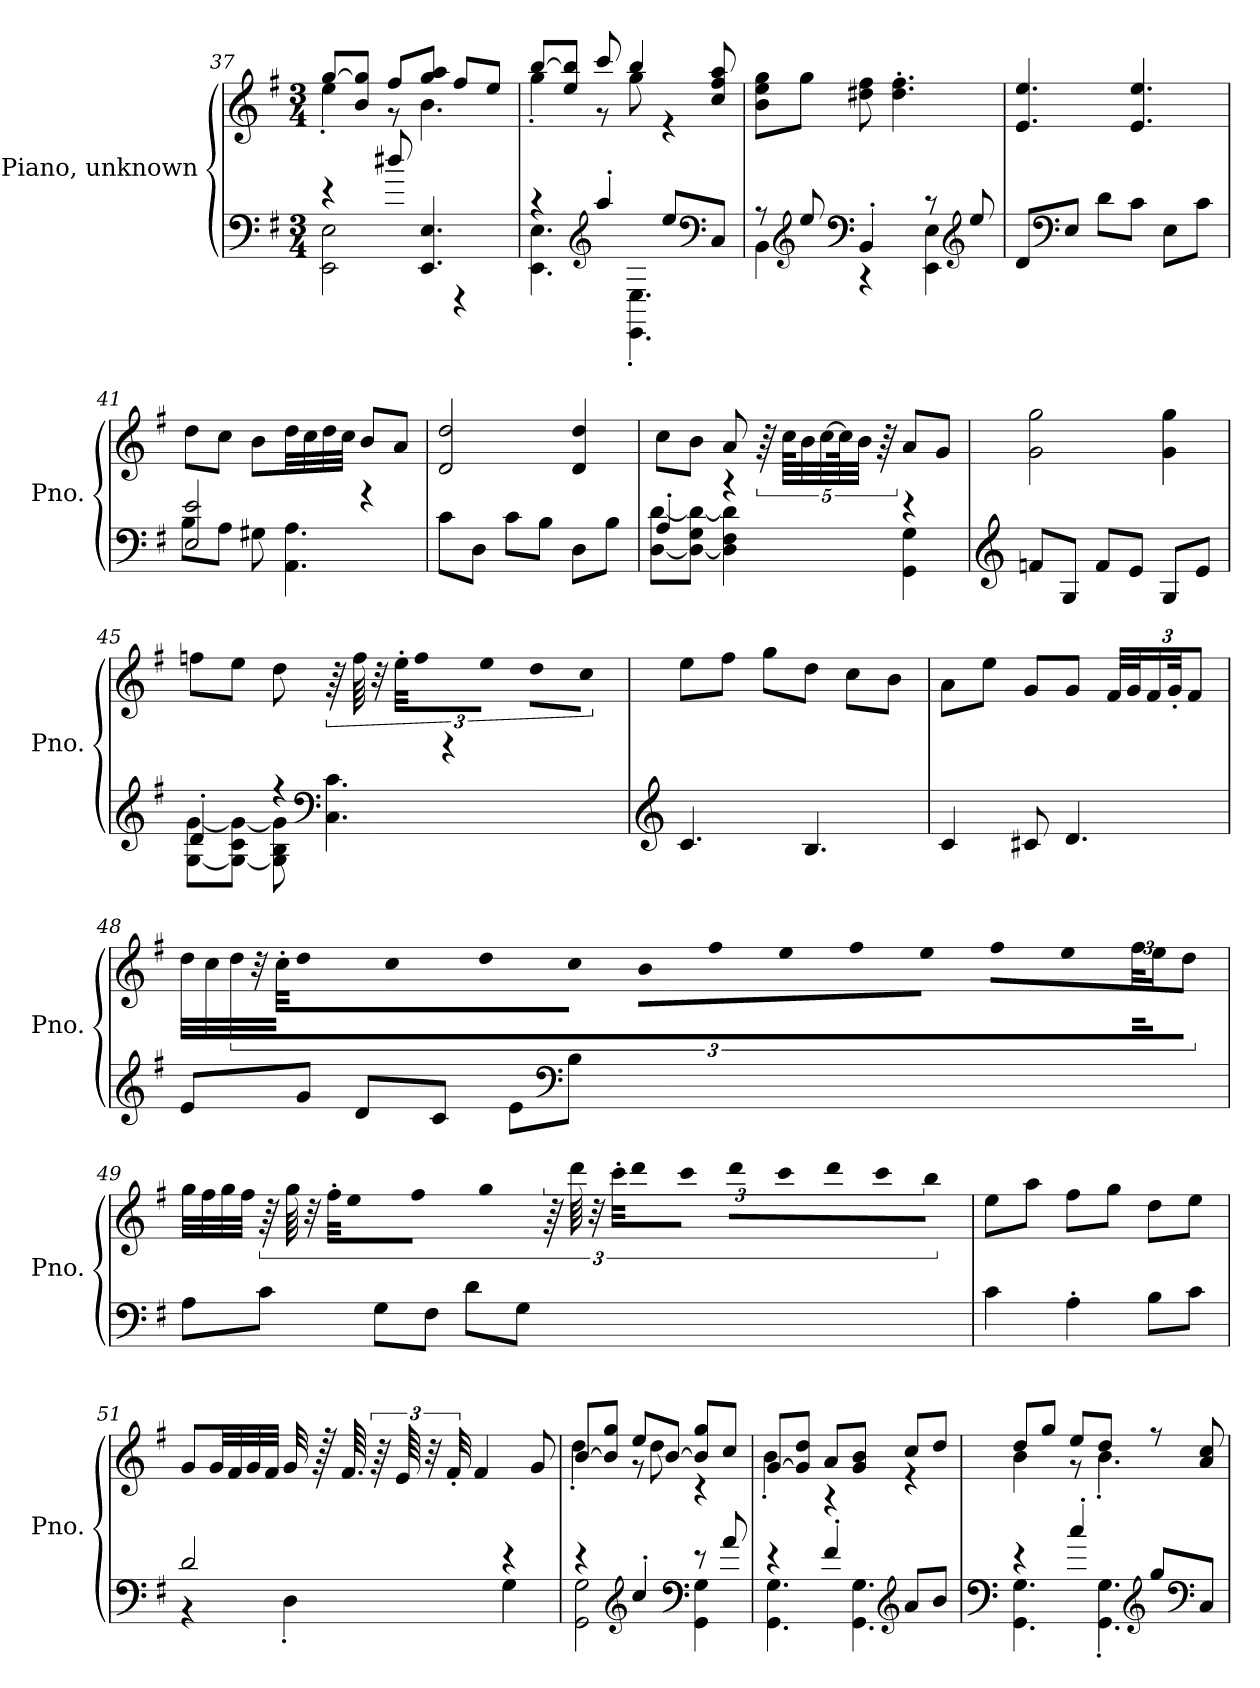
**kern	**kern
*part1	*part1
*staff2	*staff1
*I"Piano, unknown	*
*I'Pno.	*
*clefF4	*clefG2
*k[f#]	*k[f#]
*M3/4	*M3/4
=37	=37
*^	*^
4r	2EE\ 2E\	[8gg/L	4ee'\
.	.	8b/ 8gg/]J	.
8dd#X/	.	8ff#/L	8r
4.EE/ 4.E/	.	8gg/ 8aa/J	4.b\
.	4r	8ff#/L	.
.	.	8ee/J	.
=38	=38	=38	=38
4r	4.EE\ 4.E\	[8bb/L	4gg'\
.	.	8ee/ 8bb/]J	.
*clefG2	*	*	*
4aa'/	.	8ccc/	8r
.	4.EE\' 4.E\'	4bb/	8gg\
8ee/L	.	.	4r
*clefF4	*	*	*
8C/J	.	8cc/ 8ff#/ 8aa/	.
*	*	*v	*v
!!LO:LB:g=z
=39	=39	=39
8r	4BB\	8b\ 8ee\ 8gg\L
*clefG2	*	*
8ee/	.	8gg\J
*clefF4	*	*
4BB'/	4r	8dd#X\ 8ff#\
.	.	4.dd#\' 4.ff#\'
8r	4EE\ 4E\	.
*clefG2	*	*
8ee/	.	.
*v	*v	*
=40	=40
8d/L	4.e/ 4.ee/
*clefF4	*
8E/J	.
8d\L	.
8c\J	4.e/ 4.ee/
8E\L	.
8c\J	.
=41	=41
*^	*
2E/ 2e/	8B\L	8dd\L
.	8A\J	8cc\J
.	8G#X\	8b\L
.	4.AA\ 4.A\	32dd\LL
.	.	32cc\
.	.	32dd\
.	.	32cc\JJJ
4r	.	8b/L
.	.	8a/J
*v	*v	*
=42	=42
8c\L	2d/ 2dd/
8D\J	.
8c\L	.
8B\J	.
8D\L	4d/ 4dd/
8B\J	.
!!LO:PB:g=z
=43	=43
*^	*
4A'/	[8D\ [8d\L	8cc\L
.	8D\_ 8G\ 8d\_J	8b\J
4r	4D\] 4F#\ 4d\]	8a/
.	.	80r
.	.	80cc\KLLL
.	.	40b\
.	.	[40cc\
.	.	80cc\K]
.	.	40b\JJJ
.	.	80r
4r	4GG\ 4G\	8a/L
.	.	8g/J
*v	*v	*
=44	=44
*clefG2	*
8fn/L	2g\ 2gg\
8G/J	.
8f/L	.
8e/J	.
8G/L	4g\ 4gg\
8e/J	.
=45	=45
*^	*
4d'/	[8G\ [8g\L	8ffn\L
.	8G\_ 8c\ 8g\_J	8ee\J
4r	8G\] 8B\ 8g\]	8dd\
*clefF4	*	*
.	4.C\ 4.c\	96r
.	.	96ff\
.	.	48r
.	.	48ee'\LLL
.	.	32ff\
.	.	32ee\JJJ
4r	.	8dd\L
.	.	8cc\J
*v	*v	*
=46	=46
*clefG2	*
4.c/	8ee\L
.	8ff#\J
.	8gg\L
4.B/	8dd\J
.	8cc\L
.	8b\J
!!LO:LB:g=z
=47	=47
4c/	8a\L
.	8ee\J
8c#X/	8g/L
4.d/	8g/J
.	32f#/LLL
.	32g/J
*	*Xbrackettup
.	24f#/
.	48g'/JK
.	8f#/J
=48	=48
8e/L	32dd\LLL
.	32cc\
*	*brackettup
.	48dd\JJJ
.	48r
.	48cc'\LLL
8g/J	32dd\
.	32cc\
.	32dd\
.	32cc\JJJ
8d/L	8b\L
8c/J	32ff#\LL
.	32ee\
.	32ff#\
.	32ee\JJJ
8e\L	32ff#\LLL
.	32ee\
*	*Xbrackettup
.	48ff#\J
.	24ee\J
*clefF4	*
8B\J	8dd\J
!!LO:LB:g=z
=49	=49
8A\L	32gg\LLL
.	32ff#\
.	32gg\
.	32ff#\JJJ
*	*brackettup
8c\J	96r
.	96gg\
.	48r
.	48ff#'\LLL
.	32ee\
.	32ff#\JJJ
8G\L	8gg\
8F#\J	96r
.	96ddd\
.	48r
.	48ccc'\LLL
.	32ddd\
.	32ccc\JJJ
8d\L	32ddd\LLL
.	32ccc\
.	32ddd\
.	32ccc\JJ
8G\J	8bb\J
=50	=50
4c\	8ee\L
.	8aa\J
4A'\	8ff#\L
.	8gg\J
8B\L	8dd\L
8c\J	8ee\J
!!LO:LB:g=z
=51	=51
*^	*
2d/	4r	8g/L
.	.	32g/LL
.	.	32f#/
.	.	32g/
.	.	32f#/JJJ
.	4D'\	32g/
.	.	128r
.	.	64.f#/
.	.	96r
.	.	96e/
.	.	48r
.	.	48f#'/
.	.	4f#/
4r	4G\	.
.	.	8g/
=52	=52	=52
*	*	*^
4r	2GG\ 2G\	[8b/L	4dd'\
.	.	8b/] 8gg/J	.
*clefG2	*	*	*
4cc'/	.	8ee/L	8r
.	.	[8b/J	8dd\
*clefF4	*	*	*
8r	4GG\ 4G\	8b/] 8gg/L	4r
8a/	.	8cc/J	.
=53	=53	=53	=53
4r	4.GG\ 4.G\	[8g/L	4b'\
.	.	8g/] 8dd/J	.
4f#'/	.	8a/L	4r
.	4.GG\ 4.G\	8g/ 8b/J	.
*clefG2	*	*	*
8a/L	.	8cc/L	4r
8b/J	.	8dd/J	.
!!LO:LB:g=z	!!
=54	=54	=54	=54
*clefF4	*	*	*
4r	4.GG\ 4.G\	8dd/L	4b\
.	.	8gg/J	.
4cc'/	.	8ee/L	8r
.	4.GG\' 4.G\'	8dd/J	4.b'\
*clefG2	*	*	*
8gg/L	.	8r	.
*clefF4	*	*	*
8C/J	.	8a/ 8cc/	.
*v	*v	*	*
*	*v	*v
=	=
*-	*-
